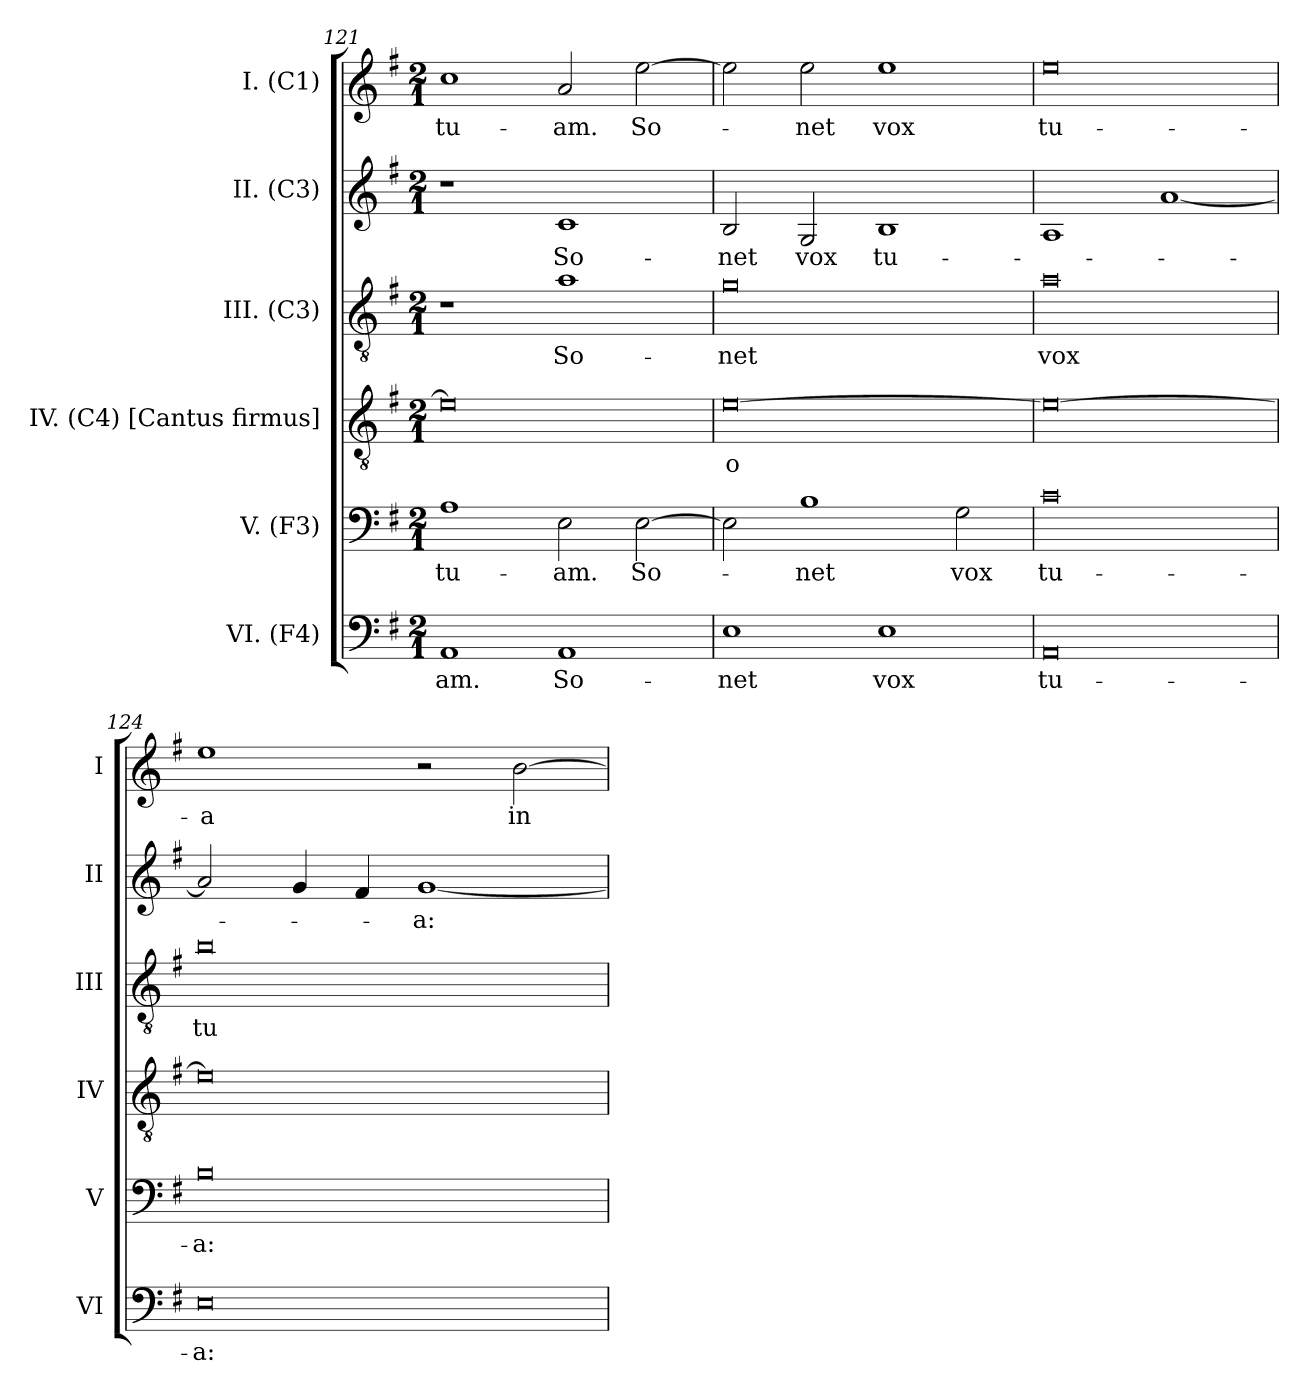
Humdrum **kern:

**kern	**text	**kern	**text	**kern	**text	**kern	**text	**kern	**text	**kern	**text
*part6	*part6	*part5	*part5	*part4	*part4	*part3	*part3	*part2	*part2	*part1	*part1
*staff6	*staff6	*staff5	*staff5	*staff4	*staff4	*staff3	*staff3	*staff2	*staff2	*staff1	*staff1
*I"VI. (F4)	*	*I"V. (F3)	*	*I"IV. (C4) [Cantus firmus]	*	*I"III. (C3)	*	*I"II. (C3)	*	*I"I. (C1)	*
*I'VI	*	*I'V	*	*I'IV	*	*I'III	*	*I'II	*	*I'I	*
*clefF4	*	*clefF4	*	*clefGv2	*	*clefGv2	*	*clefG2	*	*clefG2	*
*	*	*	*	*ITrd7c12	*	*	*	*	*	*	*
*k[f#]	*	*k[f#]	*	*k[f#]	*	*k[f#]	*	*k[f#]	*	*k[f#]	*
*G:	*	*G:	*	*G:	*	*G:	*	*G:	*	*G:	*
*M2/1	*	*M2/1	*	*M2/1	*	*M2/1	*	*M2/1	*	*M2/1	*
=121	=121	=121	=121	=121	=121	=121	=121	=121	=121	=121	=121
!	!LO:LY:b:color=#000000	!	!	!	!	!	!	!	!	!	!
!	!	!	!LO:LY:b:color=#000000	!	!	!	!	!	!	!	!
!	!	!	!	!	!	!	!	!	!	!	!LO:LY:b:color=#000000
1AAi	-am.	1Ai	tu-	0Ei]	.	1r	.	1r	.	1cci	tu-
!	!LO:LY:b:color=#000000	!	!	!	!	!	!	!	!	!	!
!	!	!	!LO:LY:b:color=#000000	!	!	!	!	!	!	!	!
!	!	!	!	!	!	!	!LO:LY:b:color=#000000	!	!	!	!
!	!	!	!	!	!	!	!	!	!LO:LY:b:color=#000000	!	!
!	!	!	!	!	!	!	!	!	!	!	!LO:LY:b:color=#000000
1AAi	So-	2Ei\	-am.	.	.	1ai	So-	1ci	So-	2ai/	-am.
!	!	!	!LO:LY:b:color=#000000	!	!	!	!	!	!	!	!
!	!	!	!	!	!	!	!	!	!	!	!LO:LY:b:color=#000000
.	.	[2Ei\	So-	.	.	.	.	.	.	[2eei\	So-
=122	=122	=122	=122	=122	=122	=122	=122	=122	=122	=122	=122
!	!LO:LY:b:color=#000000	!	!	!	!	!	!	!	!	!	!
!	!	!	!	!	!LO:LY:b:color=#000000	!	!	!	!	!	!
!	!	!	!	!	!	!	!LO:LY:b:color=#000000	!	!	!	!
!	!	!	!	!	!	!	!	!	!LO:LY:b:color=#000000	!	!
1Ei	-net	2Ei\]	.	[0Ei	-o	0gi	-net	2Bi/	-net	2eei\]	.
!	!	!	!LO:LY:b:color=#000000	!	!	!	!	!	!	!	!
!	!	!	!	!	!	!	!	!	!LO:LY:b:color=#000000	!	!
!	!	!	!	!	!	!	!	!	!	!	!LO:LY:b:color=#000000
.	.	1Bi	-net	.	.	.	.	2Gi/	vox	2eei\	-net
!	!LO:LY:b:color=#000000	!	!	!	!	!	!	!	!	!	!
!	!	!	!	!	!	!	!	!	!LO:LY:b:color=#000000	!	!
!	!	!	!	!	!	!	!	!	!	!	!LO:LY:b:color=#000000
1Ei	vox	.	.	.	.	.	.	1Bi	tu-	1eei	vox
!	!	!	!LO:LY:b:color=#000000	!	!	!	!	!	!	!	!
.	.	2Gi\	vox	.	.	.	.	.	.	.	.
!!LO:LB:g=z
=123	=123	=123	=123	=123	=123	=123	=123	=123	=123	=123	=123
!	!LO:LY:b:color=#000000	!	!	!	!	!	!	!	!	!	!
!	!	!	!LO:LY:b:color=#000000	!	!	!	!	!	!	!	!
!	!	!	!	!	!	!	!LO:LY:b:color=#000000	!	!	!	!
!	!	!	!	!	!	!	!	!	!	!	!LO:LY:b:color=#000000
0AAi	tu-	0ci	tu-	0Ei_	.	0ai	vox	1Ai	.	0eei	tu-
.	.	.	.	.	.	.	.	[1ai	.	.	.
=124	=124	=124	=124	=124	=124	=124	=124	=124	=124	=124	=124
!	!LO:LY:b:color=#000000	!	!	!	!	!	!	!	!	!	!
!	!	!	!LO:LY:b:color=#000000	!	!	!	!	!	!	!	!
!	!	!	!	!	!	!	!LO:LY:b:color=#000000	!	!	!	!
!	!	!	!	!	!	!	!	!	!	!	!LO:LY:b:color=#000000
0Ei	-a:	0Bi	-a:	0Ei]	.	0bi	tu-	2ai/]	.	1eei	-a
.	.	.	.	.	.	.	.	4gi/	.	.	.
.	.	.	.	.	.	.	.	4f#i/	.	.	.
!	!	!	!	!	!	!	!	!	!LO:LY:b:color=#000000	!	!
.	.	.	.	.	.	.	.	[1gi	-a:	2r	.
!	!	!	!	!	!	!	!	!	!	!	!LO:LY:b:color=#000000
.	.	.	.	.	.	.	.	.	.	[2bi\	in
=	=	=	=	=	=	=	=	=	=	=	=
*-	*-	*-	*-	*-	*-	*-	*-	*-	*-	*-	*-
